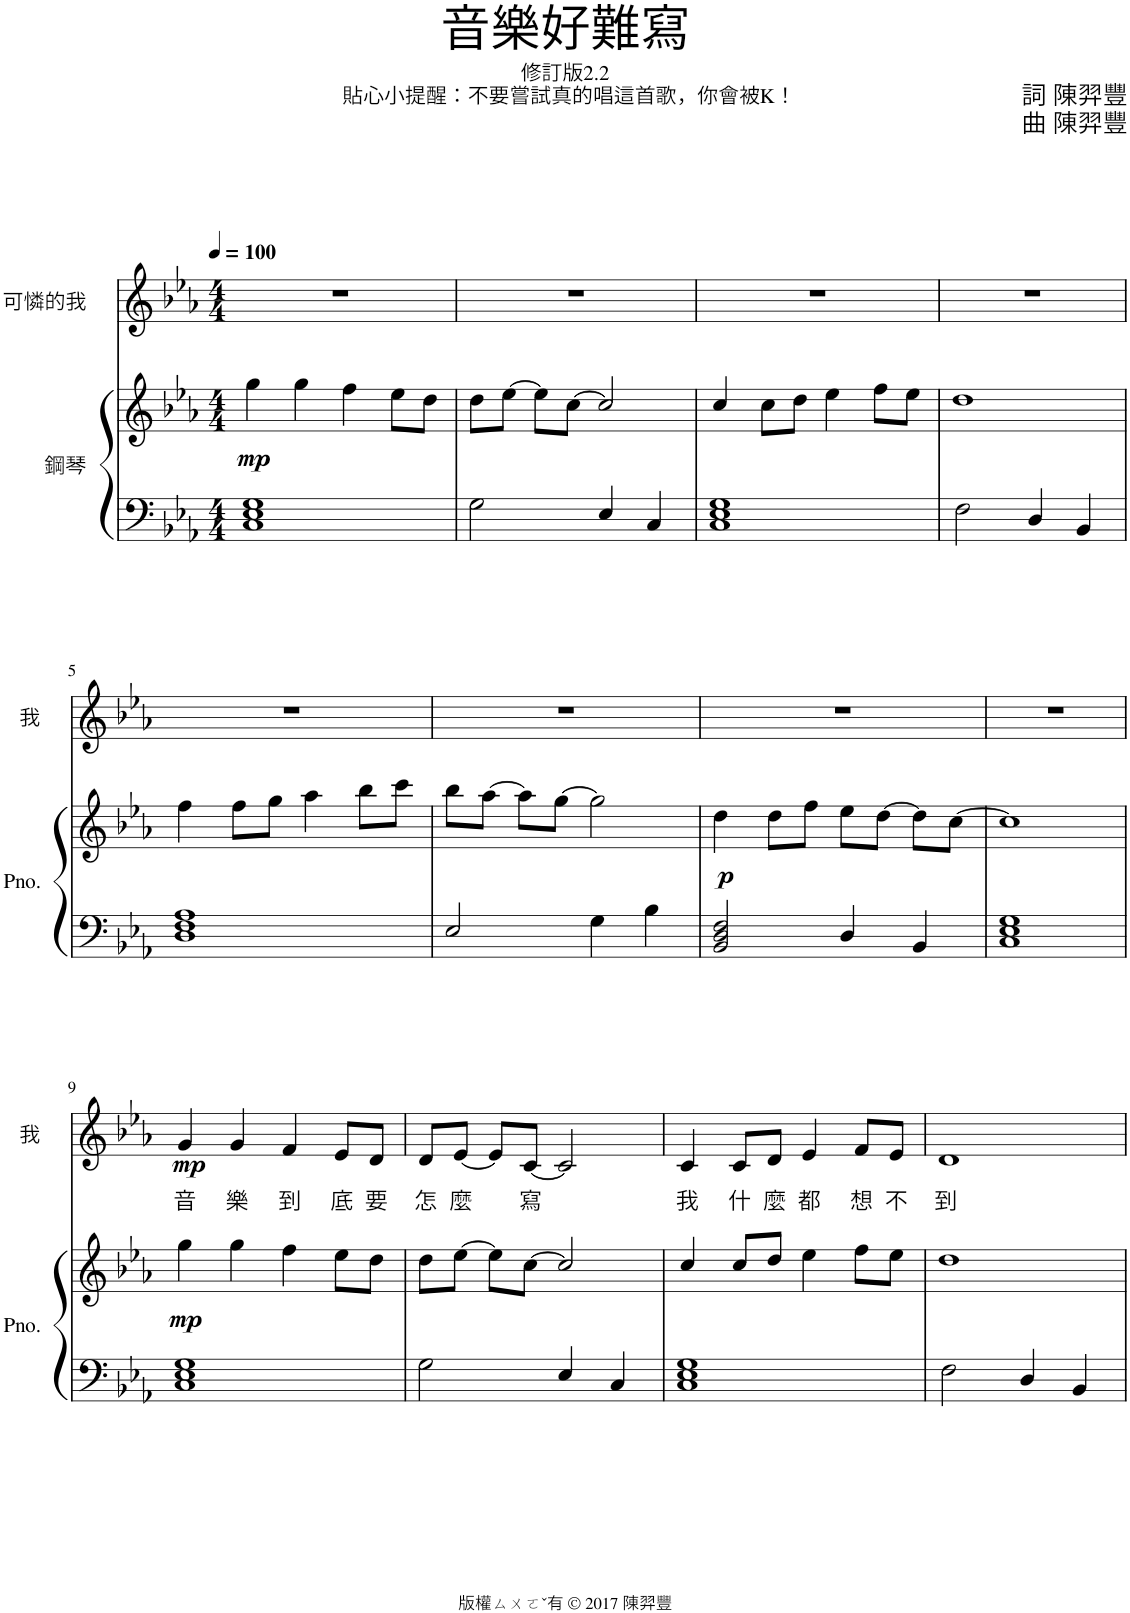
**kern	**kern	**dynam	**kern	**text	**dynam
*part2	*part2	*part2	*part1	*part1	*part1
*staff3	*staff2	*staff2/3	*staff1	*staff1	*staff1
*I"鋼琴	*	*	*I"可憐的我	*	*
*clefF4	*clefG2	*	*clefG2	*	*
*k[b-e-a-]	*k[b-e-a-]	*	*k[b-e-a-]	*	*
*M4/4	*M4/4	*	*M4/4	*	*
*MM100	*MM100	*	*MM100	*	*
=1	=1	=1	=1	=1	=1
!	!	!LO:DY:b	!	!	!
1C 1E- 1G	4gg\	mp	1r	.	.
.	4gg\	.	.	.	.
.	4ff\	.	.	.	.
.	8ee-\L	.	.	.	.
.	8dd\J	.	.	.	.
=2	=2	=2	=2	=2	=2
2G\	8dd\L	.	1r	.	.
.	[8ee-\J	.	.	.	.
.	8ee-\L]	.	.	.	.
.	[8cc\J	.	.	.	.
4E-/	2cc/]	.	.	.	.
4C/	.	.	.	.	.
=3	=3	=3	=3	=3	=3
1C 1E- 1G	4cc/	.	1r	.	.
.	8cc\L	.	.	.	.
.	8dd\J	.	.	.	.
.	4ee-\	.	.	.	.
.	8ff\L	.	.	.	.
.	8ee-\J	.	.	.	.
=4	=4	=4	=4	=4	=4
2F\	1dd	.	1r	.	.
4D/	.	.	.	.	.
4BB-/	.	.	.	.	.
!!LO:LB:g=z
=5	=5	=5	=5	=5	=5
1D 1F 1A-	4ff\	.	1r	.	.
.	8ff\L	.	.	.	.
.	8gg\J	.	.	.	.
.	4aa-\	.	.	.	.
.	8bb-\L	.	.	.	.
.	8ccc\J	.	.	.	.
=6	=6	=6	=6	=6	=6
2E-/	8bb-\L	.	1r	.	.
.	[8aa-\J	.	.	.	.
.	8aa-\L]	.	.	.	.
.	[8gg\J	.	.	.	.
4G\	2gg\]	.	.	.	.
4B-\	.	.	.	.	.
=7	=7	=7	=7	=7	=7
!	!	!LO:DY:b	!	!	!
2BB-/ 2D/ 2F/	4dd\	p	1r	.	.
.	8dd\L	.	.	.	.
.	8ff\J	.	.	.	.
4D/	8ee-\L	.	.	.	.
.	[8dd\J	.	.	.	.
4BB-/	8dd\L]	.	.	.	.
.	[8cc\J	.	.	.	.
=8	=8	=8	=8	=8	=8
1C 1E- 1G	1cc]	.	1r	.	.
!!LO:LB:g=z
=9	=9	=9	=9	=9	=9
!	!	!LO:DY:b	!	!LO:LY:b	!LO:DY:b
1C 1E- 1G	4gg\	mp	4g/	音	mp
!	!	!	!	!LO:LY:b	!
.	4gg\	.	4g/	樂	.
!	!	!	!	!LO:LY:b	!
.	4ff\	.	4f/	到	.
!	!	!	!	!LO:LY:b	!
.	8ee-\L	.	8e-/L	底	.
!	!	!	!	!LO:LY:b	!
.	8dd\J	.	8d/J	要	.
=10	=10	=10	=10	=10	=10
!	!	!	!	!LO:LY:b	!
2G\	8dd\L	.	8d/L	怎	.
!	!	!	!	!LO:LY:b	!
.	[8ee-\J	.	[8e-/J	麼	.
.	8ee-\L]	.	8e-/L]	.	.
!	!	!	!	!LO:LY:b	!
.	[8cc\J	.	[8c/J	寫	.
4E-/	2cc/]	.	2c/]	.	.
4C/	.	.	.	.	.
=11	=11	=11	=11	=11	=11
!	!	!	!	!LO:LY:b	!
1C 1E- 1G	4cc/	.	4c/	我	.
!	!	!	!	!LO:LY:b	!
.	8cc/L	.	8c/L	什	.
!	!	!	!	!LO:LY:b	!
.	8dd/J	.	8d/J	麼	.
!	!	!	!	!LO:LY:b	!
.	4ee-\	.	4e-/	都	.
!	!	!	!	!LO:LY:b	!
.	8ff\L	.	8f/L	想	.
!	!	!	!	!LO:LY:b	!
.	8ee-\J	.	8e-/J	不	.
=12	=12	=12	=12	=12	=12
!	!	!	!	!LO:LY:b	!
2F\	1dd	.	1d	到	.
4D/	.	.	.	.	.
4BB-/	.	.	.	.	.
=	=	=	=	=	=
*-	*-	*-	*-	*-	*-
